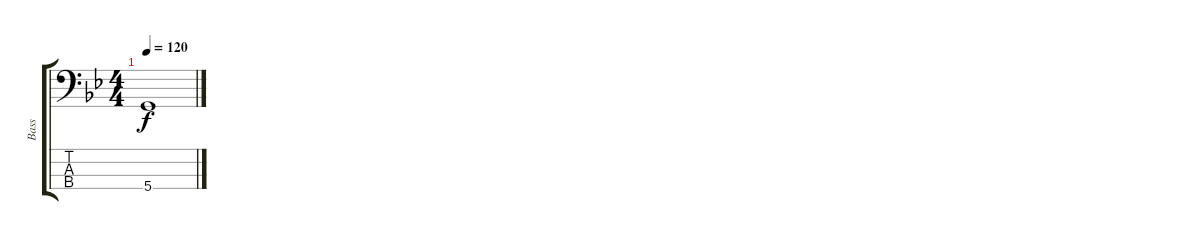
\track ("Bass" "Bass") {instrument electricbassfinger}
\staff {score tabs}
\tuning (G2 D2 A1 D1) {hide}
\ts (4 4)
\tempo 120
\clef f4
\ks gminor
5.4{t}.1{dy f}
